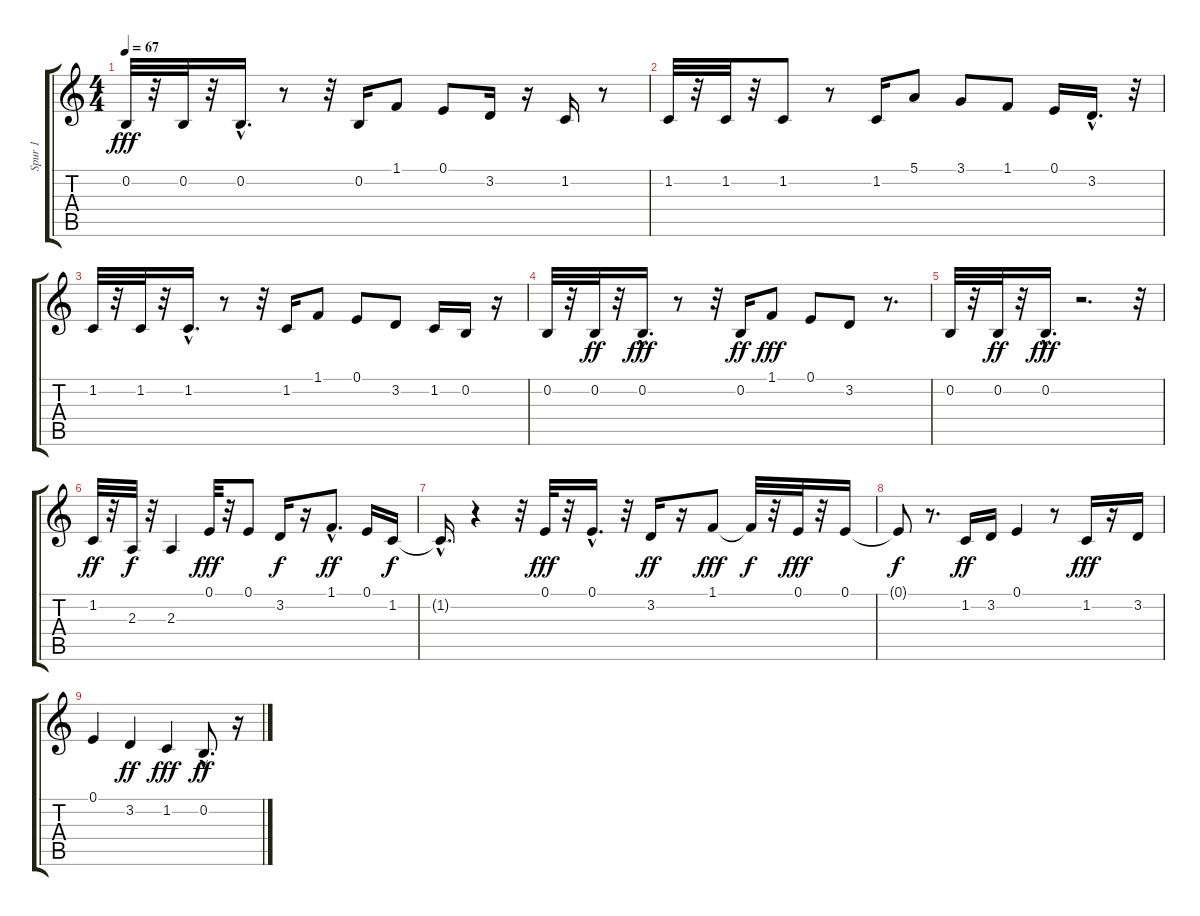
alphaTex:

\track ("Spur 1" "Spur 1") {instrument acousticgrandpiano}
\staff {score tabs}
\tuning (E4 B3 G3 D3 A2 E2) {hide}
\ts (4 4)
\tempo 67
\clef g2
\ks c
0.2.32{dy fff} r.32 0.2.32 r.32 0.2{hac}.16{d} r.8 r.32 0.2.16 1.1.8 0.1.8 3.2.16 r.16 1.2.16 r.8 |
1.2.32 r.32 1.2.32 r.32 1.2.8 r.8 1.2.16 5.1.8 3.1.8 1.1.8 0.1.16 3.2{hac}.16{d} r.32 |
1.2.32 r.32 1.2.32 r.32 1.2{hac}.16{d} r.8 r.32 1.2.16 1.1.8 0.1.8 3.2.8 1.2.16 0.2.16 r.16 |
0.2.32 r.32 0.2.32{dy ff} r.32 0.2{hac}.16{d dy fff} r.8 r.32 0.2.16{dy ff} 1.1.8{dy fff} 0.1.8 3.2.8 r.8{d} |
0.2.32 r.32 0.2.32{dy ff} r.32 0.2{hac}.16{d dy fff} r.2{d} r.32 |
1.2.32{dy ff} r.32 2.3.32{dy f} r.32 2.3.4 0.1.32{dy fff} r.32 0.1.8 3.2.16{dy f} r.16 1.1{hac}.8{d dy ff} 0.1.16 1.2.16{dy f} |
1.2{hac t}.16{d} r.4 r.32 0.1.32{dy fff} r.32 0.1{hac}.16{d} r.32 3.2.16{dy ff} r.16 1.1.8{dy fff} 1.1{t}.32{dy f} r.32 0.1.32{dy fff} r.32 0.1.16 |
0.1{t}.8{dy f} r.8{d} 1.2.16{dy ff} 3.2.16 0.1.4 r.8 1.2.16{dy fff} r.16 3.2.16 |
0.1.4 3.2.4{dy ff} 1.2.4{dy fff} 0.2{hac}.8{d dy ff} r.16
